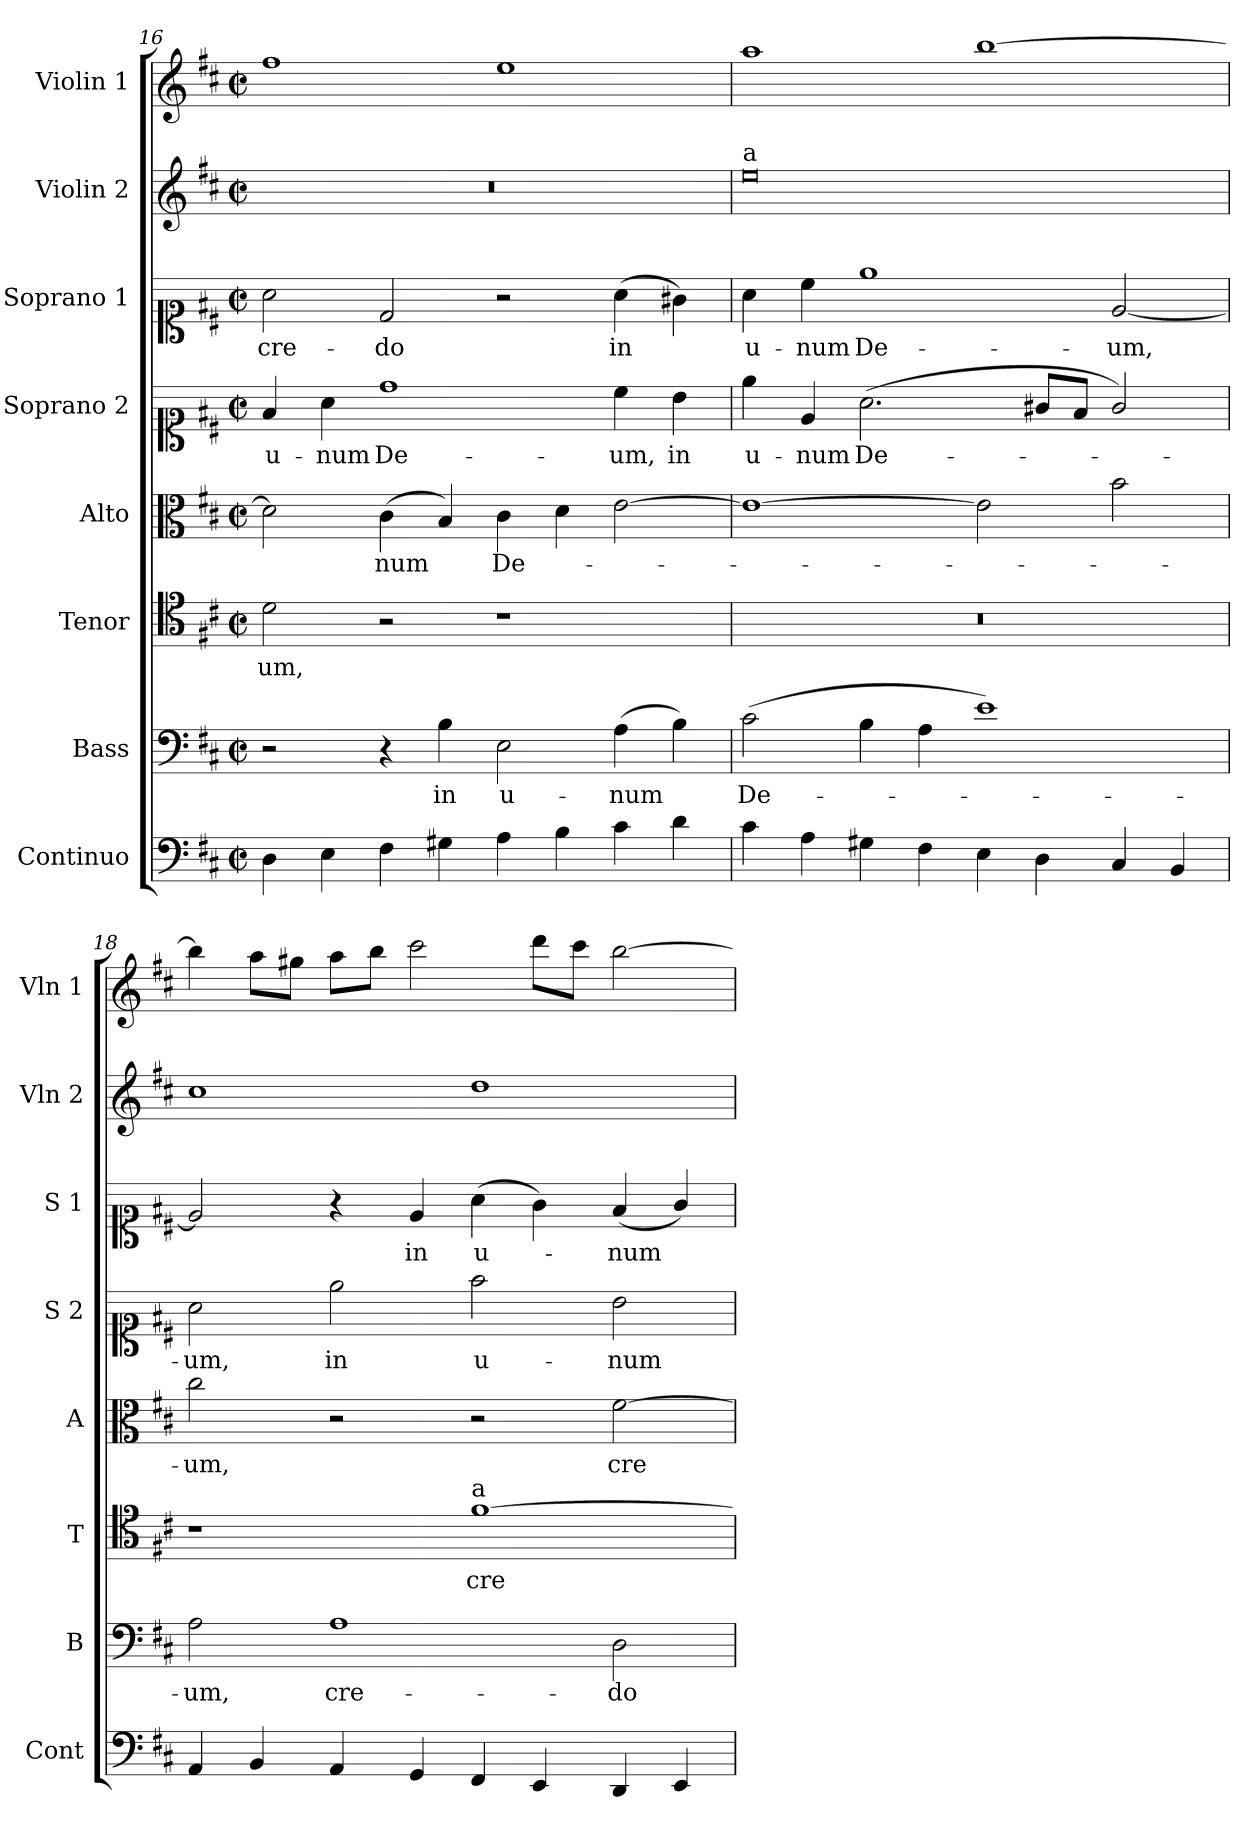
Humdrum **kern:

**kern	**kern	**text	**kern	**text	**kern	**text	**kern	**text	**kern	**text	**kern	**kern
*part8	*part7	*part7	*part6	*part6	*part5	*part5	*part4	*part4	*part3	*part3	*part2	*part1
*staff8	*staff7	*staff7	*staff6	*staff6	*staff5	*staff5	*staff4	*staff4	*staff3	*staff3	*staff2	*staff1
*I"Continuo	*I"Bass	*	*I"Tenor	*	*I"Alto	*	*I"Soprano 2	*	*I"Soprano 1	*	*I"Violin 2	*I"Violin 1
*I'Cont	*I'B	*	*I'T	*	*I'A	*	*I'S 2	*	*I'S 1	*	*I'Vln 2	*I'Vln 1
*clefF4	*clefF4	*	*clefC4	*	*clefC3	*	*clefC1	*	*clefC1	*	*clefG2	*clefG2
*k[f#c#]	*k[f#c#]	*	*k[f#c#]	*	*k[f#c#]	*	*k[f#c#]	*	*k[f#c#]	*	*k[f#c#]	*k[f#c#]
*M4/2	*M4/2	*	*M4/2	*	*M4/2	*	*M4/2	*	*M4/2	*	*M4/2	*M4/2
*met(c|)	*met(c|)	*	*met(c|)	*	*met(c|)	*	*met(c|)	*	*met(c|)	*	*met(c|)	*met(c|)
=16	=16	=16	=16	=16	=16	=16	=16	=16	=16	=16	=16	=16
!	!	!	!	!LO:LY:b	!	!	!	!LO:LY:b	!	!LO:LY:b	!	!
4D\	2r	.	2d\	-um,	2d\]	.	4f#/	u-	2a\	cre-	0r	1ff#
!	!	!	!	!	!	!	!	!LO:LY:b	!	!	!	!
4E\	.	.	.	.	.	.	4a\	-num	.	.	.	.
!	!	!	!	!	!	!LO:LY:b	!	!LO:LY:b	!	!LO:LY:b	!	!
4F#\	4r	.	2r	.	(4c#\	-num	1dd	De-	2d/	-do	.	.
!	!	!LO:LY:b	!	!	!	!	!	!	!	!	!	!
4G#X\	4B\	in	.	.	4B/)	.	.	.	.	.	.	.
!	!	!LO:LY:b	!	!	!	!LO:LY:b	!	!	!	!	!	!
4A\	2E\	u-	1r	.	4c#\	De-	.	.	2r	.	.	1ee
4B\	.	.	.	.	4d\	.	.	.	.	.	.	.
!	!	!LO:LY:b	!	!	!	!	!	!LO:LY:b	!	!LO:LY:b	!	!
4c#\	(4A\	-num	.	.	[2e\	.	4cc#\	-um,	(4a\	in	.	.
!	!	!	!	!	!	!	!	!LO:LY:b	!	!	!	!
4d\	4B\)	.	.	.	.	.	4b\	in	4g#X\)	.	.	.
=17	=17	=17	=17	=17	=17	=17	=17	=17	=17	=17	=17	=17
!	!	!	!	!	!	!	!	!	!	!	!LO:TX:a:t=a	!
!	!	!LO:LY:b	!	!	!	!	!	!LO:LY:b	!	!LO:LY:b	!	!
4c#\	(2c#\	De-	0r	.	1e_	.	4ee\	u-	4a\	u-	0ee	1aa
!	!	!	!	!	!	!	!	!LO:LY:b	!	!LO:LY:b	!	!
4A\	.	.	.	.	.	.	4e/	-num	4cc#\	-num	.	.
!	!	!	!	!	!	!	!	!LO:LY:b	!	!LO:LY:b	!	!
4G#X\	4B\	.	.	.	.	.	(2.a\	De-	1ee	De-	.	.
4F#\	4A\	.	.	.	.	.	.	.	.	.	.	.
4E\	1e)	.	.	.	2e\]	.	.	.	.	.	.	[1bb
4D\	.	.	.	.	.	.	8g#X/L	.	.	.	.	.
.	.	.	.	.	.	.	8f#/J	.	.	.	.	.
!	!	!	!	!	!	!	!	!	!	!LO:LY:b	!	!
4C#/	.	.	.	.	2b\	.	2g#/)	.	[2e/	-um,	.	.
4BB/	.	.	.	.	.	.	.	.	.	.	.	.
=18	=18	=18	=18	=18	=18	=18	=18	=18	=18	=18	=18	=18
!	!	!LO:LY:b	!	!	!	!LO:LY:b	!	!LO:LY:b	!	!	!	!
4AA/	2A\	-um,	1r	.	2cc#\	-um,	2a\	-um,	2e/]	.	1cc#	4bb\]
4BB/	.	.	.	.	.	.	.	.	.	.	.	8aa\L
.	.	.	.	.	.	.	.	.	.	.	.	8gg#X\J
!	!	!LO:LY:b	!	!	!	!	!	!LO:LY:b	!	!	!	!
4AA/	1A	cre-	.	.	2r	.	2ee\	in	4r	.	.	8aa\L
.	.	.	.	.	.	.	.	.	.	.	.	8bb\J
!	!	!	!	!	!	!	!	!	!	!LO:LY:b	!	!
4GG/	.	.	.	.	.	.	.	.	4e/	in	.	2ccc#\
!	!	!	!LO:TX:a:t=a	!	!	!	!	!	!	!	!	!
!	!	!	!	!LO:LY:b	!	!	!	!LO:LY:b	!	!LO:LY:b	!	!
4FF#/	.	.	[1f#	cre-	2r	.	2ff#\	u-	(4a\	u-	1dd	.
4EE/	.	.	.	.	.	.	.	.	4g\)	.	.	8ddd\L
.	.	.	.	.	.	.	.	.	.	.	.	8ccc#\J
!	!	!LO:LY:b	!	!	!	!LO:LY:b	!	!LO:LY:b	!	!LO:LY:b	!	!
4DD/	2D\	-do	.	.	[2f#\	cre-	2b\	-num	(4f#/	-num	.	[2bb\
4EE/	.	.	.	.	.	.	.	.	4g/)	.	.	.
=	=	=	=	=	=	=	=	=	=	=	=	=
*-	*-	*-	*-	*-	*-	*-	*-	*-	*-	*-	*-	*-
